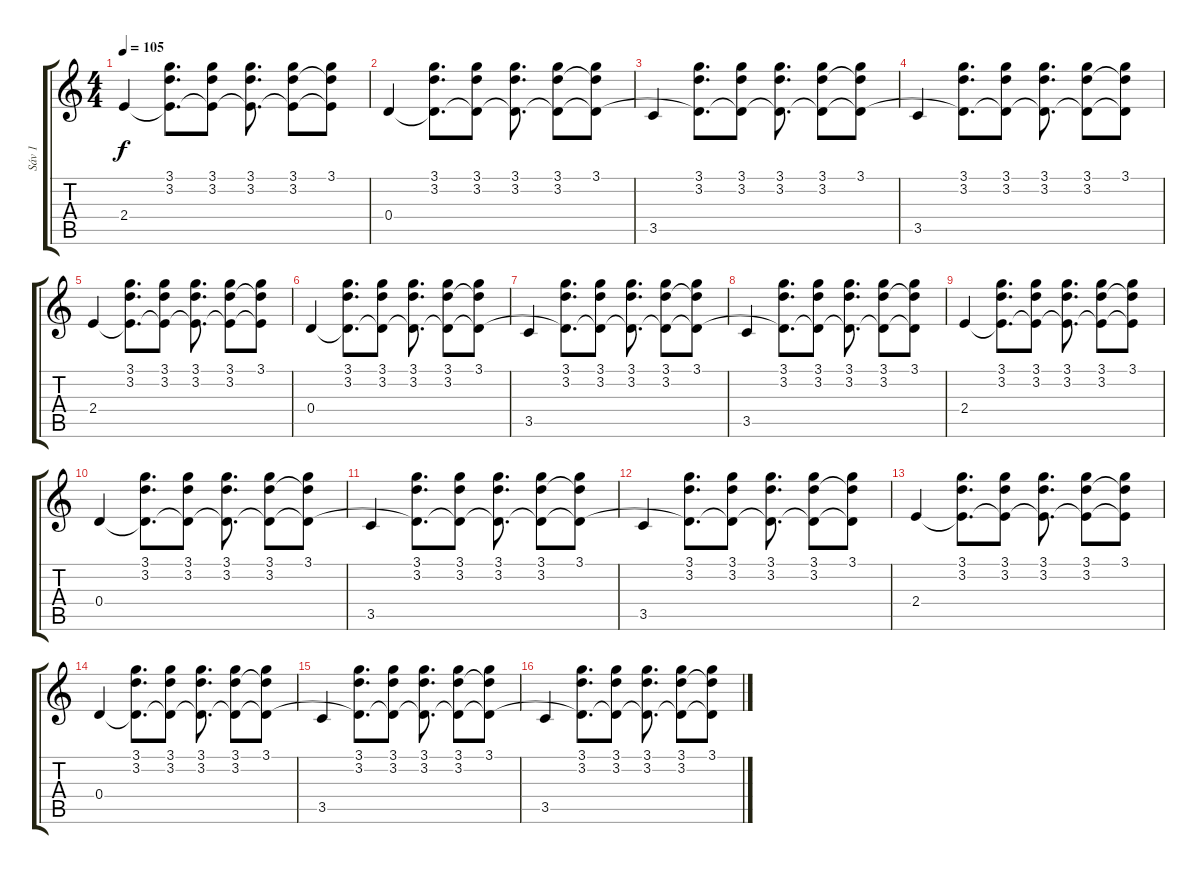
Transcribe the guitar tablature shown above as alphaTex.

\track ("Sáv 1" "Sáv 1") {instrument acousticguitarsteel}
\staff {score tabs}
\tuning (E4 B3 G3 D3 A2 E2) {hide}
\ts (4 4)
\tempo 105
\clef g2
\ks c
2.4.4{dy f instrument acousticguitarsteel} (3.1 3.2 2.4{t}).8{d} (3.1 3.2 2.4{t}).8 (3.1 3.2 2.4{t}).8{d} (3.1 3.2 2.4{t}).8 (3.1 3.2{t} 2.4{t}).8 |
0.4.4 (3.1 3.2 0.4{t}).8{d} (3.1 3.2 0.4{t}).8 (3.1 3.2 0.4{t}).8{d} (3.1 3.2 0.4{t}).8 (3.1 3.2{t} 0.4{t}).8 |
3.5.4 (3.1 3.2 0.4{t}).8{d} (3.1 3.2 0.4{t}).8 (3.1 3.2 0.4{t}).8{d} (3.1 3.2 0.4{t}).8 (3.1 3.2{t} 0.4{t}).8 |
3.5.4 (3.1 3.2 0.4{t}).8{d} (3.1 3.2 0.4{t}).8 (3.1 3.2 0.4{t}).8{d} (3.1 3.2 0.4{t}).8 (3.1 3.2{t} 0.4{t}).8 |
2.4.4 (3.1 3.2 2.4{t}).8{d} (3.1 3.2 2.4{t}).8 (3.1 3.2 2.4{t}).8{d} (3.1 3.2 2.4{t}).8 (3.1 3.2{t} 2.4{t}).8 |
0.4.4 (3.1 3.2 0.4{t}).8{d} (3.1 3.2 0.4{t}).8 (3.1 3.2 0.4{t}).8{d} (3.1 3.2 0.4{t}).8 (3.1 3.2{t} 0.4{t}).8 |
3.5.4 (3.1 3.2 0.4{t}).8{d} (3.1 3.2 0.4{t}).8 (3.1 3.2 0.4{t}).8{d} (3.1 3.2 0.4{t}).8 (3.1 3.2{t} 0.4{t}).8 |
3.5.4 (3.1 3.2 0.4{t}).8{d} (3.1 3.2 0.4{t}).8 (3.1 3.2 0.4{t}).8{d} (3.1 3.2 0.4{t}).8 (3.1 3.2{t} 0.4{t}).8 |
2.4.4 (3.1 3.2 2.4{t}).8{d} (3.1 3.2 2.4{t}).8 (3.1 3.2 2.4{t}).8{d} (3.1 3.2 2.4{t}).8 (3.1 3.2{t} 2.4{t}).8 |
0.4.4 (3.1 3.2 0.4{t}).8{d} (3.1 3.2 0.4{t}).8 (3.1 3.2 0.4{t}).8{d} (3.1 3.2 0.4{t}).8 (3.1 3.2{t} 0.4{t}).8 |
3.5.4 (3.1 3.2 0.4{t}).8{d} (3.1 3.2 0.4{t}).8 (3.1 3.2 0.4{t}).8{d} (3.1 3.2 0.4{t}).8 (3.1 3.2{t} 0.4{t}).8 |
3.5.4 (3.1 3.2 0.4{t}).8{d} (3.1 3.2 0.4{t}).8 (3.1 3.2 0.4{t}).8{d} (3.1 3.2 0.4{t}).8 (3.1 3.2{t} 0.4{t}).8 |
2.4.4 (3.1 3.2 2.4{t}).8{d} (3.1 3.2 2.4{t}).8 (3.1 3.2 2.4{t}).8{d} (3.1 3.2 2.4{t}).8 (3.1 3.2{t} 2.4{t}).8 |
0.4.4 (3.1 3.2 0.4{t}).8{d} (3.1 3.2 0.4{t}).8 (3.1 3.2 0.4{t}).8{d} (3.1 3.2 0.4{t}).8 (3.1 3.2{t} 0.4{t}).8 |
3.5.4 (3.1 3.2 0.4{t}).8{d} (3.1 3.2 0.4{t}).8 (3.1 3.2 0.4{t}).8{d} (3.1 3.2 0.4{t}).8 (3.1 3.2{t} 0.4{t}).8 |
3.5.4 (3.1 3.2 0.4{t}).8{d} (3.1 3.2 0.4{t}).8 (3.1 3.2 0.4{t}).8{d} (3.1 3.2 0.4{t}).8 (3.1 3.2{t} 0.4{t}).8
